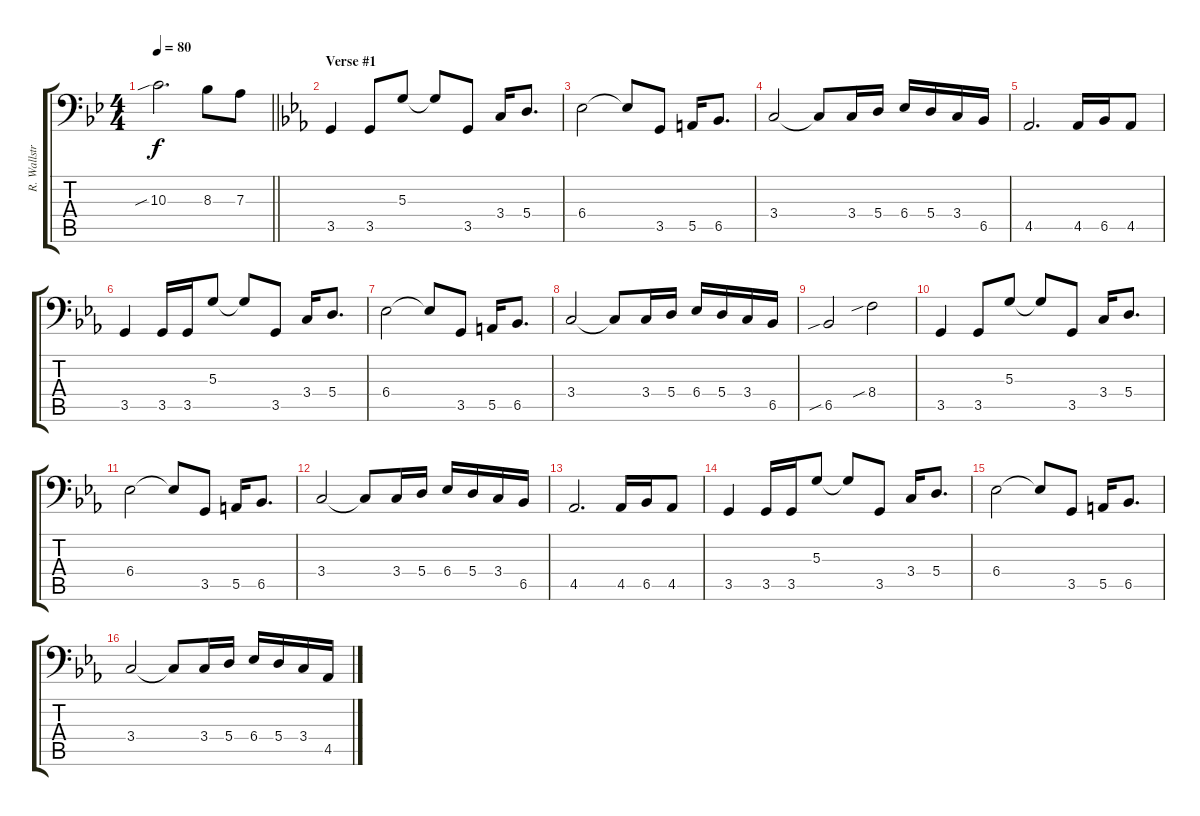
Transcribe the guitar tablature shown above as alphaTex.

\track ("R. Wallström (Bass)" "R. Wallstr") {instrument electricbassfinger}
\staff {score tabs}
\tuning (C3 G2 D2 A1 E1 B0) {hide}
\ts (4 4)
\tempo 80
\clef f4
\barLineRight lightlight
\ks gminor
10.3{sib}.2{d dy f} 8.3.8 7.3.8 |
\section ("" "Verse #1")
\ks eb
3.5.4 3.5.8 5.3.8 5.3{t}.8 3.5.8 3.4.16 5.4.8{d} |
6.4.2 6.4{t}.8 3.5.8 5.5.16 6.5.8{d} |
3.4.2 3.4{t}.8 3.4.16 5.4.16 6.4.16 5.4.16 3.4.16 6.5.16 |
4.5.2{d} 4.5.16 6.5.16 4.5.8 |
3.5.4 3.5.16 3.5.16 5.3.8 5.3{t}.8 3.5.8 3.4.16 5.4.8{d} |
6.4.2 6.4{t}.8 3.5.8 5.5.16 6.5.8{d} |
3.4.2 3.4{t}.8 3.4.16 5.4.16 6.4.16 5.4.16 3.4.16 6.5.16 |
6.5{sib}.2 8.4{sib}.2 |
3.5.4 3.5.8 5.3.8 5.3{t}.8 3.5.8 3.4.16 5.4.8{d} |
6.4.2 6.4{t}.8 3.5.8 5.5.16 6.5.8{d} |
3.4.2 3.4{t}.8 3.4.16 5.4.16 6.4.16 5.4.16 3.4.16 6.5.16 |
4.5.2{d} 4.5.16 6.5.16 4.5.8 |
3.5.4 3.5.16 3.5.16 5.3.8 5.3{t}.8 3.5.8 3.4.16 5.4.8{d} |
6.4.2 6.4{t}.8 3.5.8 5.5.16 6.5.8{d} |
3.4.2 3.4{t}.8 3.4.16 5.4.16 6.4.16 5.4.16 3.4.16 4.5.16
